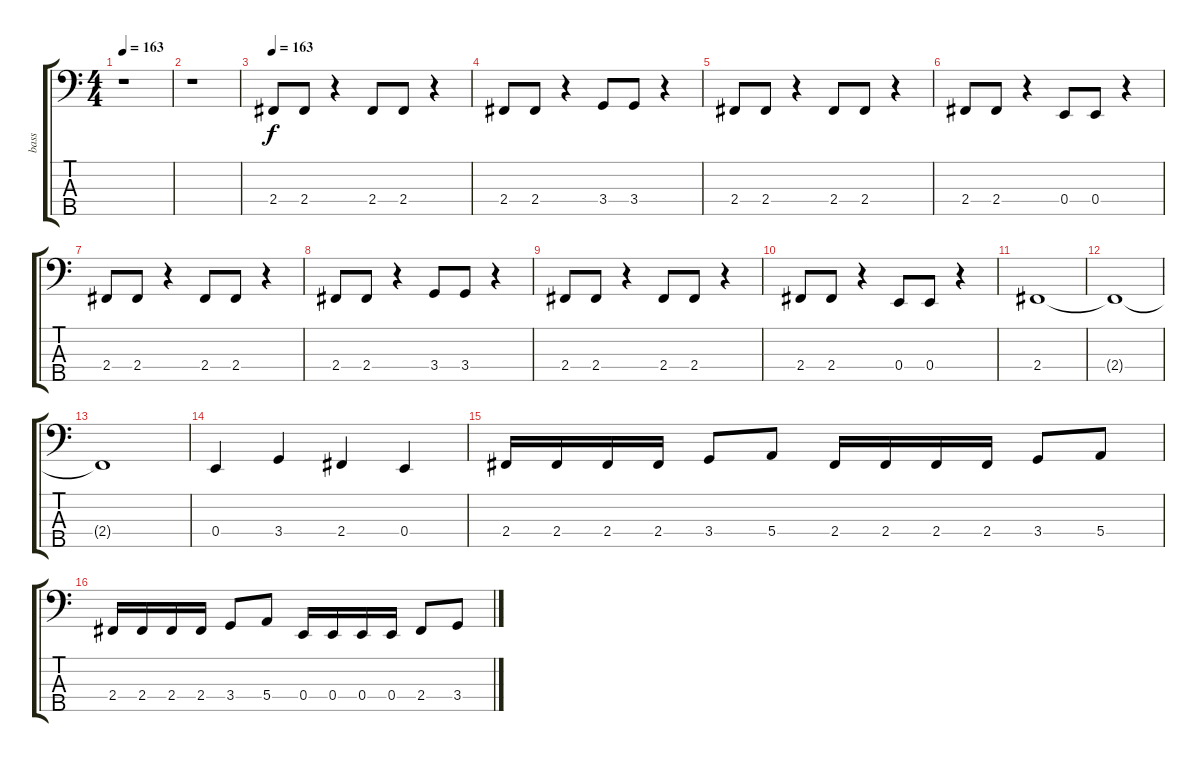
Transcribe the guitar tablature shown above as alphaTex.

\track ("bass" "bass") {instrument electricbassfinger}
\staff {score tabs}
\tuning (G2 D2 A1 E1 B0) {hide}
\ts (4 4)
\tempo 163
\clef f4
\ks c
r.1{dy f instrument electricbassfinger} |
r.1 |
\tempo 163
2.4.8 2.4.8 r.4 2.4.8 2.4.8 r.4 |
2.4.8 2.4.8 r.4 3.4.8 3.4.8 r.4 |
2.4.8 2.4.8 r.4 2.4.8 2.4.8 r.4 |
2.4.8 2.4.8 r.4 0.4.8 0.4.8 r.4 |
2.4.8 2.4.8 r.4 2.4.8 2.4.8 r.4 |
2.4.8 2.4.8 r.4 3.4.8 3.4.8 r.4 |
2.4.8 2.4.8 r.4 2.4.8 2.4.8 r.4 |
2.4.8 2.4.8 r.4 0.4.8 0.4.8 r.4 |
2.4.1 |
2.4{t}.1 |
2.4{t}.1 |
0.4.4 3.4.4 2.4.4 0.4.4 |
2.4.16 2.4.16 2.4.16 2.4.16 3.4.8 5.4.8 2.4.16 2.4.16 2.4.16 2.4.16 3.4.8 5.4.8 |
2.4.16 2.4.16 2.4.16 2.4.16 3.4.8 5.4.8 0.4.16 0.4.16 0.4.16 0.4.16 2.4.8 3.4.8
